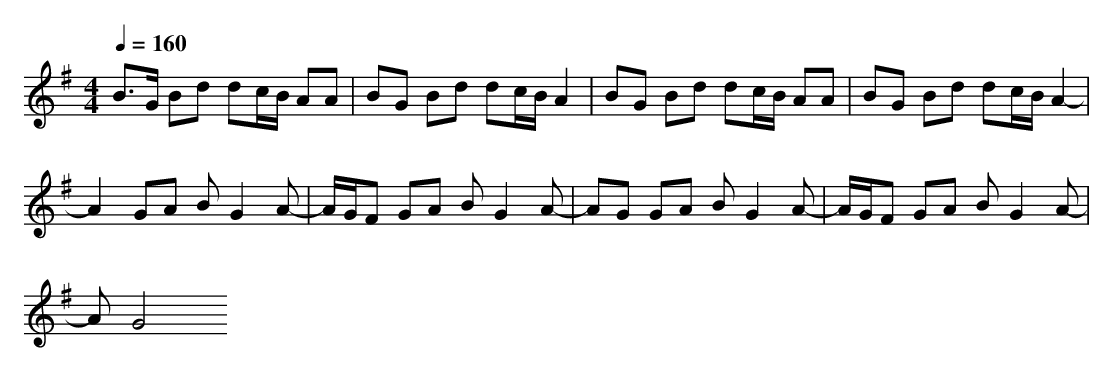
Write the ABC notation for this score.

X:1
T:
M: 4/4
L: 1/8
Q:1/4=160
K:G % 1 sharps
B>G Bd dc/2B/2 AA|BG Bd dc/2B/2 A2|BG Bd dc/2B/2 AA|BG Bd dc/2B/2 A2-|
A2 GA BG2A-|A/2G/2F GA BG2A-|AG GA BG2A-|A/2G/2F GA BG2A-|
AG4
